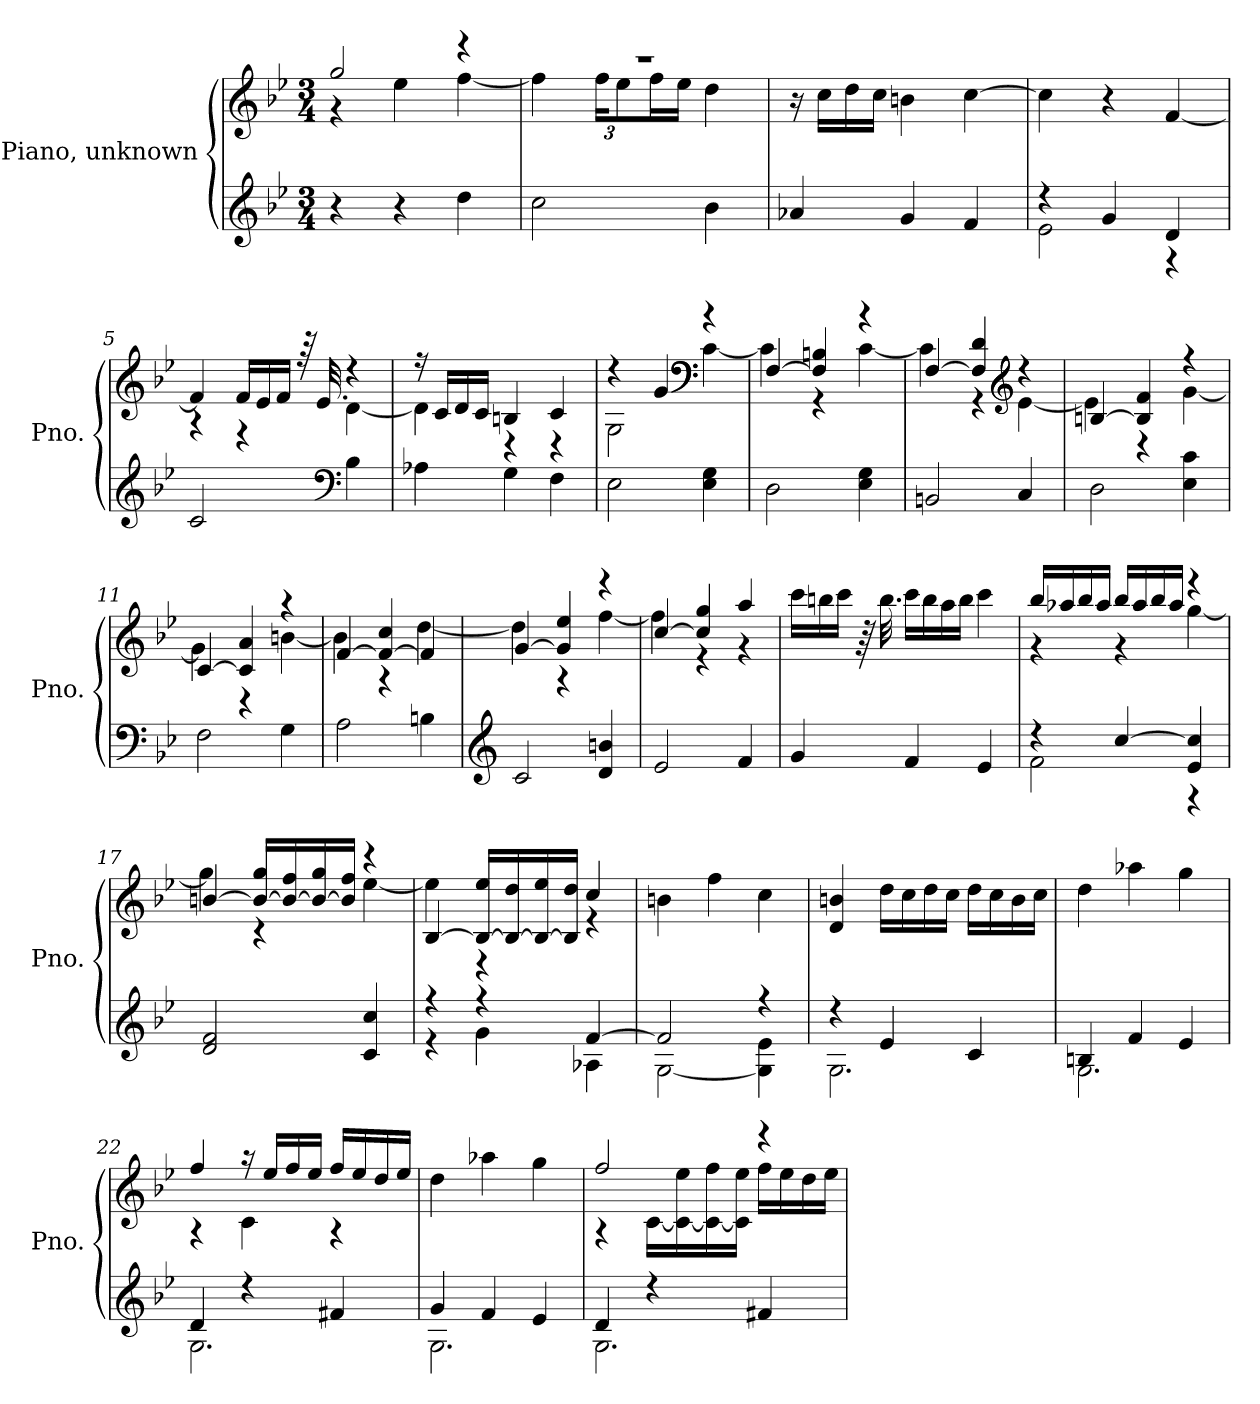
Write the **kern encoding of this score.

**kern	**kern
*part1	*part1
*staff2	*staff1
*I"Piano, unknown	*
*I'Pno.	*
*clefG2	*clefG2
*k[b-e-]	*k[b-e-]
*M3/4	*M3/4
*MM183	*MM183
=1	=1
*	*^
4r	2gg/	4r
4r	.	4ee-\
4dd\	4r	[4ff\
=2	=2	=2
2cc\	2.r	4ff\]
*	*	*Xbrackettup
.	.	24ff\KL
.	.	12ee-\
.	.	16ff\L
.	.	16ee-\JJ
4b-\	.	4dd\
*	*v	*v
=3	=3
4a-X/	16r
.	16cc\LL
.	16dd\
.	16cc\JJ
4g/	4bn\
4f/	[4cc\
=4	=4
*^	*
4r	2e-\	4cc\]
4g/	.	4r
4d/	4r	[4f/
*v	*v	*
=5	=5
*	*^
2c/	4f/]	4r
.	16f/LL	4r
.	16e-/	.
.	16f/JJ	.
.	64r	.
.	32.e-/	.
*clefF4	*	*
4B-\	4r	[4d\
=6	=6	=6
4A-X\	16r	4d\]
.	16c/LL	.
.	16d/	.
.	16c/JJ	.
4G\	4Bn/	4r
4F\	4c/	4r
!!LO:LB:g=z	!!
=7	=7	=7
2E-\	4r	2G\
.	4g/	.
*	*clefF4	*
4E-\ 4G\	4r	[4c\
=8	=8	=8
2D\	[4F/	4c\]
.	4F/] 4Bn/	4r
4E-\ 4G\	4r	[4c\
=9	=9	=9
2BBn/	[4F/	4c\]
.	4F/] 4d/	4r
*	*clefG2	*
4C/	4r	[4e-\
=10	=10	=10
2D\	[4Bn/	4e-\]
.	4B/] 4f/	4r
4E-\ 4c\	4r	[4g\
=11	=11	=11
2F\	[4c/	4g\]
.	4c/] 4a/	4r
4G\	4r	[4bn\
=12	=12	=12
2A\	[4f/	4b\]
.	4f/_ 4cc/	4r
4Bn\	4f/]	[4dd\
=13	=13	=13
*clefG2	*	*
2c/	[4g/	4dd\]
.	4g/] 4ee-/	4r
4d/ 4bn/	4r	[4ff\
!!LO:LB:g=z	!!
=14	=14	=14
2e-/	[4cc/	4ff\]
.	4cc/] 4gg/	4r
4f/	4aa/	4r
*	*v	*v
=15	=15
4g/	16ccc\LL
.	16bbn\
.	16ccc\JJ
.	64r
.	32.bb\
4f/	16ccc\LL
.	16bb\
.	16aa\
.	16bb\JJ
4e-/	4ccc\
=16	=16
*^	*^
4r	2f\	16bb-/LL	4r
.	.	16aa-X/	.
.	.	16bb-/	.
.	.	16aa-/JJ	.
[4cc/	.	16bb-/LL	4r
.	.	16aa-/	.
.	.	16bb-/	.
.	.	16aa-/JJ	.
4e-/ 4cc/]	4r	4r	[4gg\
*v	*v	*	*
=17	=17	=17
2d/ 2f/	[4bn/	4gg\]
.	16b/_ 16gg/LL	4r
.	16b/_ 16ff/	.
.	16b/_ 16gg/	.
.	16b/] 16ff/JJ	.
4c/ 4cc/	4r	[4ee-\
!!LO:LB:g=z	!!
=18	=18	=18
*^	*	*
4r	4r	[4B-/	4ee-\]
4r	4g\	16B-/_ 16ee-/LL	4r
.	.	16B-/_ 16dd/	.
.	.	16B-/_ 16ee-/	.
.	.	16B-/] 16dd/JJ	.
[4f/	4A-X\	4cc/	4r
*	*	*v	*v
=19	=19	=19
2f/]	[2G\	4bn\
.	.	4ff\
4r	4G\] 4e-\	4cc\
=20	=20	=20
4r	2.G\	4d/ 4bn/
4e-/	.	16dd\LL
.	.	16cc\
.	.	16dd\
.	.	16cc\JJ
4c/	.	16dd\LL
.	.	16cc\
.	.	16b\
.	.	16cc\JJ
=21	=21	=21
4Bn/	2.G\	4dd\
4f/	.	4aa-X\
4e-/	.	4gg\
=22	=22	=22
*	*	*^
4d/	2.G\	4ff/	4r
4r	.	16r	4c\
.	.	16ee-/LL	.
.	.	16ff/	.
.	.	16ee-/JJ	.
4f#X/	.	16ff/LL	4r
.	.	16ee-/	.
.	.	16dd/	.
.	.	16ee-/JJ	.
*	*	*v	*v
=23	=23	=23
4g/	2.G\	4dd\
4f/	.	4aa-X\
4e-/	.	4gg\
!!LO:LB:g=z
=24	=24	=24
*	*	*^
4d/	2.G\	2ff/	4r
4r	.	.	[16c\LL
.	.	.	16c\_ 16ee-\
.	.	.	16c\_ 16ff\
.	.	.	16c\] 16ee-\JJ
4f#X/	.	4r	16ff\LL
.	.	.	16ee-\
.	.	.	16dd\
.	.	.	16ee-\JJ
*v	*v	*	*
*	*v	*v
=	=
*-	*-
